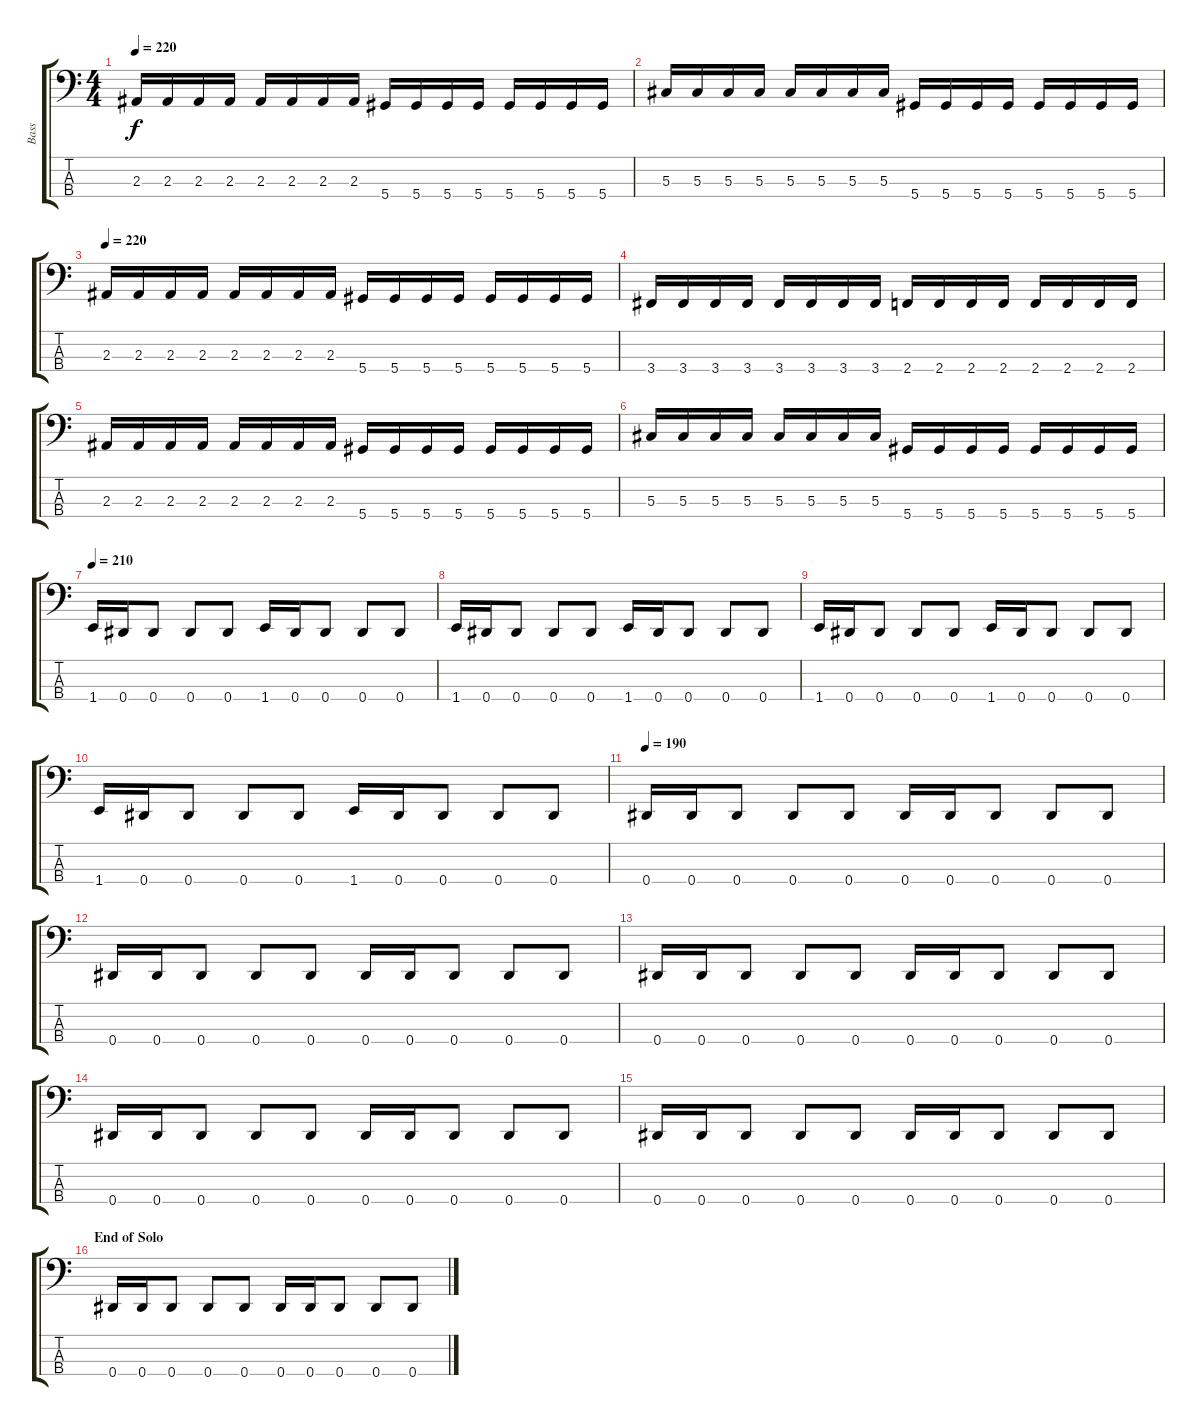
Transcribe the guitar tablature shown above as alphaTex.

\track ("Bass" "Bass") {instrument electricbasspick}
\staff {score tabs}
\tuning (Gb2 Db2 Ab1 Eb1) {hide}
\ts (4 4)
\tempo 220
\clef f4
\ks c
2.3.16{dy f} 2.3.16 2.3.16 2.3.16 2.3.16 2.3.16 2.3.16 2.3.16 5.4.16 5.4.16 5.4.16 5.4.16 5.4.16 5.4.16 5.4.16 5.4.16 |
5.3.16 5.3.16 5.3.16 5.3.16 5.3.16 5.3.16 5.3.16 5.3.16 5.4.16 5.4.16 5.4.16 5.4.16 5.4.16 5.4.16 5.4.16 5.4.16 |
\tempo 220
2.3.16 2.3.16 2.3.16 2.3.16 2.3.16 2.3.16 2.3.16 2.3.16 5.4.16 5.4.16 5.4.16 5.4.16 5.4.16 5.4.16 5.4.16 5.4.16 |
3.4.16 3.4.16 3.4.16 3.4.16 3.4.16 3.4.16 3.4.16 3.4.16 2.4.16 2.4.16 2.4.16 2.4.16 2.4.16 2.4.16 2.4.16 2.4.16 |
2.3.16 2.3.16 2.3.16 2.3.16 2.3.16 2.3.16 2.3.16 2.3.16 5.4.16 5.4.16 5.4.16 5.4.16 5.4.16 5.4.16 5.4.16 5.4.16 |
5.3.16 5.3.16 5.3.16 5.3.16 5.3.16 5.3.16 5.3.16 5.3.16 5.4.16 5.4.16 5.4.16 5.4.16 5.4.16 5.4.16 5.4.16 5.4.16 |
\tempo 210
1.4.16 0.4.16 0.4.8 0.4.8 0.4.8 1.4.16 0.4.16 0.4.8 0.4.8 0.4.8 |
1.4.16 0.4.16 0.4.8 0.4.8 0.4.8 1.4.16 0.4.16 0.4.8 0.4.8 0.4.8 |
1.4.16 0.4.16 0.4.8 0.4.8 0.4.8 1.4.16 0.4.16 0.4.8 0.4.8 0.4.8 |
1.4.16 0.4.16 0.4.8 0.4.8 0.4.8 1.4.16 0.4.16 0.4.8 0.4.8 0.4.8 |
\tempo 190
0.4.16 0.4.16 0.4.8 0.4.8 0.4.8 0.4.16 0.4.16 0.4.8 0.4.8 0.4.8 |
0.4.16 0.4.16 0.4.8 0.4.8 0.4.8 0.4.16 0.4.16 0.4.8 0.4.8 0.4.8 |
0.4.16 0.4.16 0.4.8 0.4.8 0.4.8 0.4.16 0.4.16 0.4.8 0.4.8 0.4.8 |
0.4.16 0.4.16 0.4.8 0.4.8 0.4.8 0.4.16 0.4.16 0.4.8 0.4.8 0.4.8 |
0.4.16 0.4.16 0.4.8 0.4.8 0.4.8 0.4.16 0.4.16 0.4.8 0.4.8 0.4.8 |
\section ("" "End of Solo")
0.4.16 0.4.16 0.4.8 0.4.8 0.4.8 0.4.16 0.4.16 0.4.8 0.4.8 0.4.8
